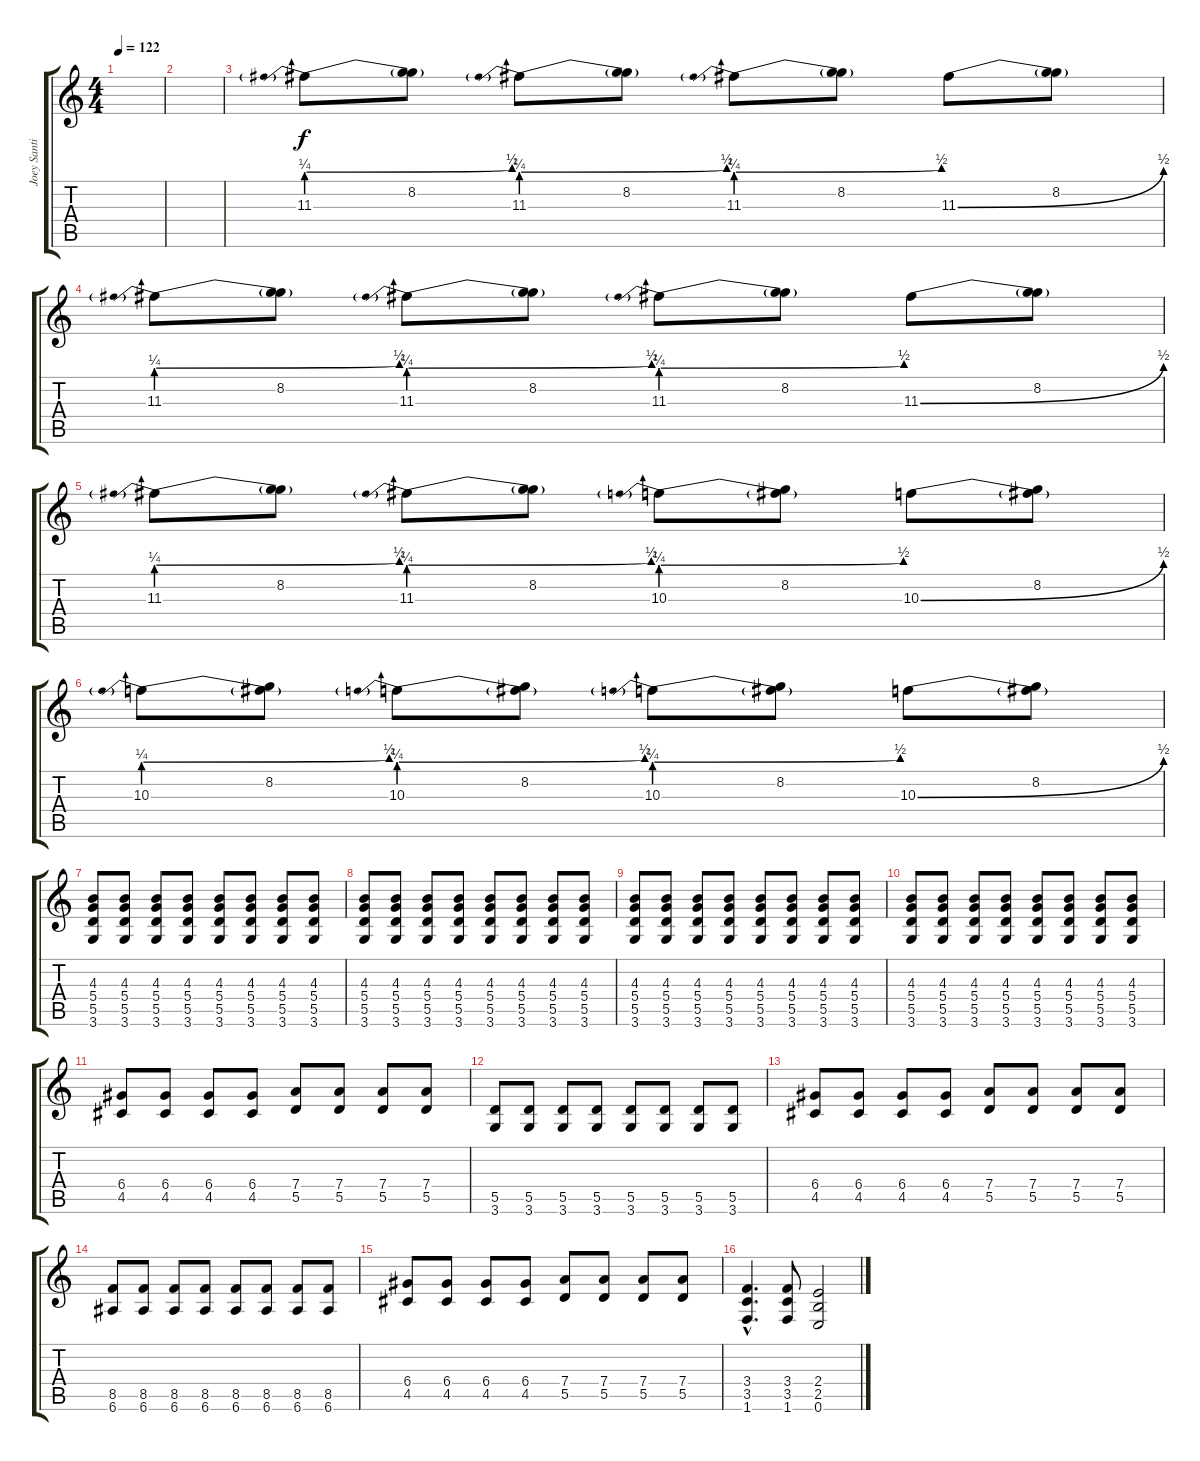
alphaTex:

\track ("Joey Santiago" "Joey Santi") {instrument overdrivenguitar}
\staff {score tabs}
\tuning (E4 B3 G3 D3 A2 E2) {hide}
\ts (4 4)
\tempo 122
\clef g2
\ks c
|
|
11.3{be (prebendbend 0 1 60 2)}.8 (8.2 11.3{t}).8 11.3{be (prebendbend 0 1 60 2)}.8 (8.2 11.3{t}).8 11.3{be (prebendbend 0 1 60 2)}.8 (8.2 11.3{t}).8 11.3{be (bend 0 0 60 2)}.8 (8.2 11.3{t}).8 |
11.3{be (prebendbend 0 1 60 2)}.8 (8.2 11.3{t}).8 11.3{be (prebendbend 0 1 60 2)}.8 (8.2 11.3{t}).8 11.3{be (prebendbend 0 1 60 2)}.8 (8.2 11.3{t}).8 11.3{be (bend 0 0 60 2)}.8 (8.2 11.3{t}).8 |
11.3{be (prebendbend 0 1 60 2)}.8 (8.2 11.3{t}).8 11.3{be (prebendbend 0 1 60 2)}.8 (8.2 11.3{t}).8 10.3{be (prebendbend 0 1 60 2)}.8 (8.2 10.3{t}).8 10.3{be (bend 0 0 60 2)}.8 (8.2 10.3{t}).8 |
10.3{be (prebendbend 0 1 60 2)}.8 (8.2 10.3{t}).8 10.3{be (prebendbend 0 1 60 2)}.8 (8.2 10.3{t}).8 10.3{be (prebendbend 0 1 60 2)}.8 (8.2 10.3{t}).8 10.3{be (bend 0 0 60 2)}.8 (8.2 10.3{t}).8 |
(4.3 5.4 5.5 3.6).8 (4.3 5.4 5.5 3.6).8 (4.3 5.4 5.5 3.6).8 (4.3 5.4 5.5 3.6).8 (4.3 5.4 5.5 3.6).8 (4.3 5.4 5.5 3.6).8 (4.3 5.4 5.5 3.6).8 (4.3 5.4 5.5 3.6).8 |
(4.3 5.4 5.5 3.6).8 (4.3 5.4 5.5 3.6).8 (4.3 5.4 5.5 3.6).8 (4.3 5.4 5.5 3.6).8 (4.3 5.4 5.5 3.6).8 (4.3 5.4 5.5 3.6).8 (4.3 5.4 5.5 3.6).8 (4.3 5.4 5.5 3.6).8 |
(4.3 5.4 5.5 3.6).8 (4.3 5.4 5.5 3.6).8 (4.3 5.4 5.5 3.6).8 (4.3 5.4 5.5 3.6).8 (4.3 5.4 5.5 3.6).8 (4.3 5.4 5.5 3.6).8 (4.3 5.4 5.5 3.6).8 (4.3 5.4 5.5 3.6).8 |
(4.3 5.4 5.5 3.6).8 (4.3 5.4 5.5 3.6).8 (4.3 5.4 5.5 3.6).8 (4.3 5.4 5.5 3.6).8 (4.3 5.4 5.5 3.6).8 (4.3 5.4 5.5 3.6).8 (4.3 5.4 5.5 3.6).8 (4.3 5.4 5.5 3.6).8 |
(6.4 4.5).8 (6.4 4.5).8 (6.4 4.5).8 (6.4 4.5).8 (7.4 5.5).8 (7.4 5.5).8 (7.4 5.5).8 (7.4 5.5).8 |
(5.5 3.6).8 (5.5 3.6).8 (5.5 3.6).8 (5.5 3.6).8 (5.5 3.6).8 (5.5 3.6).8 (5.5 3.6).8 (5.5 3.6).8 |
(6.4 4.5).8 (6.4 4.5).8 (6.4 4.5).8 (6.4 4.5).8 (7.4 5.5).8 (7.4 5.5).8 (7.4 5.5).8 (7.4 5.5).8 |
(8.5 6.6).8 (8.5 6.6).8 (8.5 6.6).8 (8.5 6.6).8 (8.5 6.6).8 (8.5 6.6).8 (8.5 6.6).8 (8.5 6.6).8 |
(6.4 4.5).8 (6.4 4.5).8 (6.4 4.5).8 (6.4 4.5).8 (7.4 5.5).8 (7.4 5.5).8 (7.4 5.5).8 (7.4 5.5).8 |
(3.4{hac} 3.5{hac} 1.6{hac}).4{d} (3.4 3.5 1.6).8 (2.4 2.5 0.6).2
